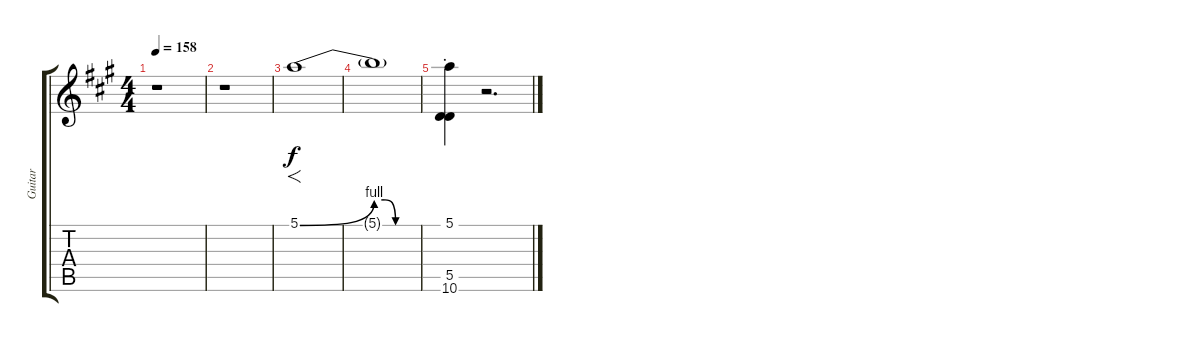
\track ("Guitar" "Guitar") {instrument overdrivenguitar}
\staff {score tabs}
\tuning (E4 B3 G3 D3 A2 E2) {hide}
\ts (4 4)
\tempo 158
\clef g2
\ks a
r.1{dy mf} |
r.1 |
5.1{be (bend 0 0 60 4)}.1{f dy f} |
5.1{be (custom 0 4 15 4 30 0 60 0) t}.1 |
(5.1{st} 5.5{st} 10.6{st}).4 r.2{d}
